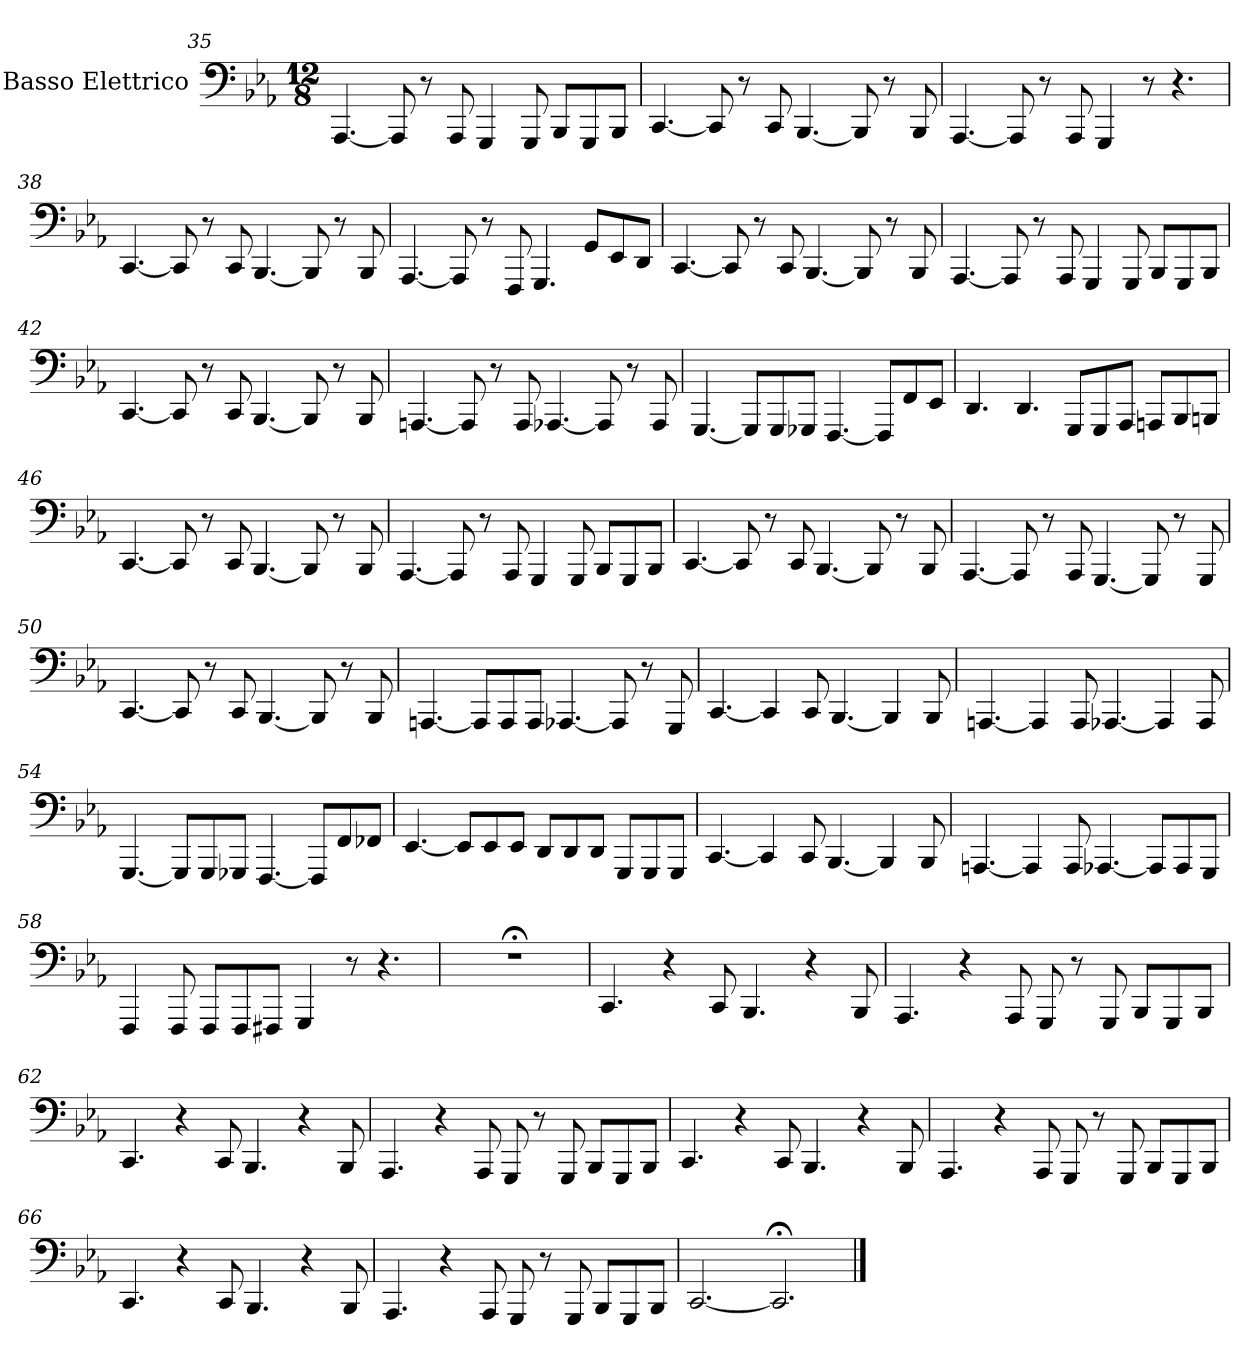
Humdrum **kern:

**kern
*part1
*staff1
*I"Basso Elettrico
*
*k[b-e-a-]
*E-:
*M12/8
=35
[4.AAA-
8AAA-]
8r
8AAA-
4GGG
8GGG
8BBB-L
8GGG
8BBB-J
=36
[4.CC
8CC]
8r
8CC
[4.BBB-
8BBB-]
8r
8BBB-
=37
[4.AAA-
8AAA-]
8r
8AAA-
4GGG
8r
4.r
=38
[4.CC
8CC]
8r
8CC
[4.BBB-
8BBB-]
8r
8BBB-
=39
[4.AAA-
8AAA-]
8r
8FFF
4.GGG
8GGL
8EE-
8DDJ
=40
[4.CC
8CC]
8r
8CC
[4.BBB-
8BBB-]
8r
8BBB-
=41
[4.AAA-
8AAA-]
8r
8AAA-
4GGG
8GGG
8BBB-L
8GGG
8BBB-J
=42
[4.CC
8CC]
8r
8CC
[4.BBB-
8BBB-]
8r
8BBB-
=43
[4.AAAn
8AAA]
8r
8AAA
[4.AAA-X
8AAA-]
8r
8AAA-
=44
[4.GGG
8GGGL]
8GGG
8GGG-XJ
[4.FFF
8FFFL]
8FF
8EE-J
=45
4.DD
4.DD
8GGGL
8GGG
8AAA-J
8AAAnL
8BBB-
8BBBnJ
=46
[4.CC
8CC]
8r
8CC
[4.BBB-
8BBB-]
8r
8BBB-
=47
[4.AAA-
8AAA-]
8r
8AAA-
4GGG
8GGG
8BBB-L
8GGG
8BBB-J
=48
[4.CC
8CC]
8r
8CC
[4.BBB-
8BBB-]
8r
8BBB-
=49
[4.AAA-
8AAA-]
8r
8AAA-
[4.GGG
8GGG]
8r
8GGG
=50
[4.CC
8CC]
8r
8CC
[4.BBB-
8BBB-]
8r
8BBB-
=51
[4.AAAn
8AAAL]
8AAA
8AAAJ
[4.AAA-X
8AAA-]
8r
8GGG
=52
[4.CC
4CC]
8CC
[4.BBB-
4BBB-]
8BBB-
=53
[4.AAAn
4AAA]
8AAA
[4.AAA-X
4AAA-]
8AAA-
=54
[4.GGG
8GGGL]
8GGG
8GGG-XJ
[4.FFF
8FFFL]
8FF
8FF-XJ
=55
[4.EE-
8EE-L]
8EE-
8EE-J
8DDL
8DD
8DDJ
8GGGL
8GGG
8GGGJ
=56
[4.CC
4CC]
8CC
[4.BBB-
4BBB-]
8BBB-
=57
[4.AAAn
4AAA]
8AAA
[4.AAA-X
8AAA-L]
8AAA-
8GGGJ
=58
4FFF
8FFF
8FFFL
8FFF
8FFF#XJ
4GGG
8r
4.r
=59
1.r;<
=60
4.CC
4r
8CC
4.BBB-
4r
8BBB-
=61
4.AAA-
4r
8AAA-
8GGG
8r
8GGG
8BBB-L
8GGG
8BBB-J
=62
4.CC
4r
8CC
4.BBB-
4r
8BBB-
=63
4.AAA-
4r
8AAA-
8GGG
8r
8GGG
8BBB-L
8GGG
8BBB-J
=64
4.CC
4r
8CC
4.BBB-
4r
8BBB-
=65
4.AAA-
4r
8AAA-
8GGG
8r
8GGG
8BBB-L
8GGG
8BBB-J
=66
4.CC
4r
8CC
4.BBB-
4r
8BBB-
=67
4.AAA-
4r
8AAA-
8GGG
8r
8GGG
8BBB-L
8GGG
8BBB-J
=68
[2.CC
2.CC;<]
==
*-
